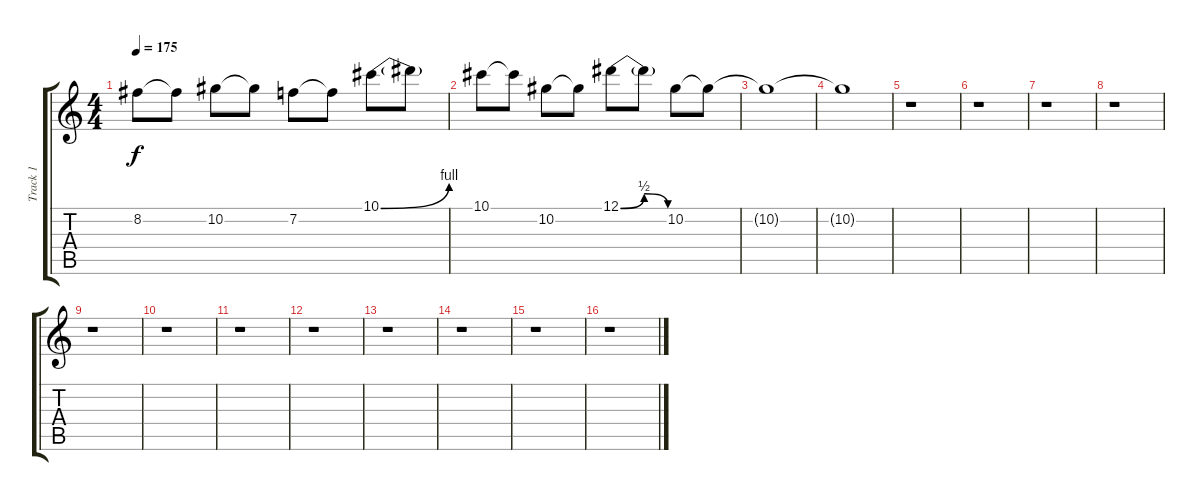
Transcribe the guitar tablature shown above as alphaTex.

\track ("Track 1" "Track 1") {instrument acousticguitarsteel}
\staff {score tabs}
\tuning (Eb4 Bb3 Gb3 Db3 Ab2 Db2) {hide}
\ts (4 4)
\tempo 175
\clef g2
\ks c
8.2.8{dy f} 8.2{t}.8 10.2.8 10.2{t}.8 7.2.8 7.2{t}.8 10.1{be (bend 0 0 60 4)}.8 10.1{t}.8 |
10.1.8 10.1{t}.8 10.2.8 10.2{t}.8 12.1{be (bendrelease 0 0 30 2 30 2 60 0)}.8 12.1{t}.8 10.2.8 10.2{t}.8 |
10.2{t}.1 |
10.2{t}.1 |
r.1 |
r.1 |
r.1 |
r.1 |
r.1 |
r.1 |
r.1 |
r.1 |
r.1 |
r.1 |
r.1 |
r.1
